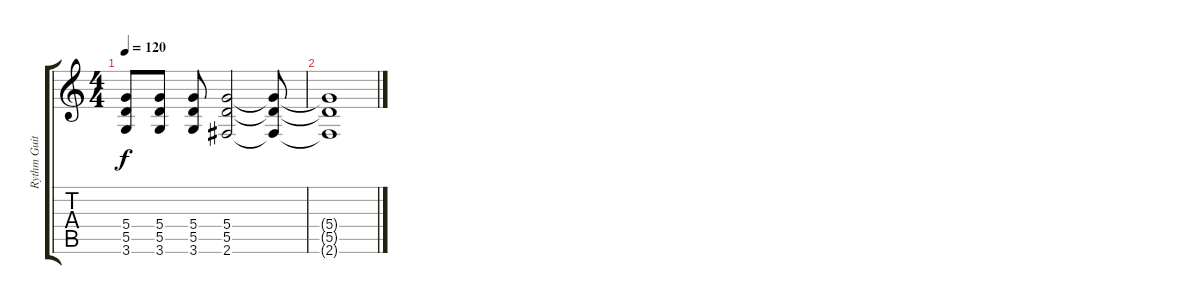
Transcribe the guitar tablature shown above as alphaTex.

\track ("Rythm Guitar" "Rythm Guit") {instrument overdrivenguitar}
\staff {score tabs}
\tuning (E4 B3 G3 D3 A2 E2) {hide}
\ts (4 4)
\tempo 120
\clef g2
\ks c
(5.4 5.5 3.6).8{dy f} (5.4 5.5 3.6).8 (5.4 5.5 3.6).8 (5.4 5.5 2.6).2 (5.4{t} 5.5{t} 2.6{t}).8 |
(5.4{t} 5.5{t} 2.6{t}).1
